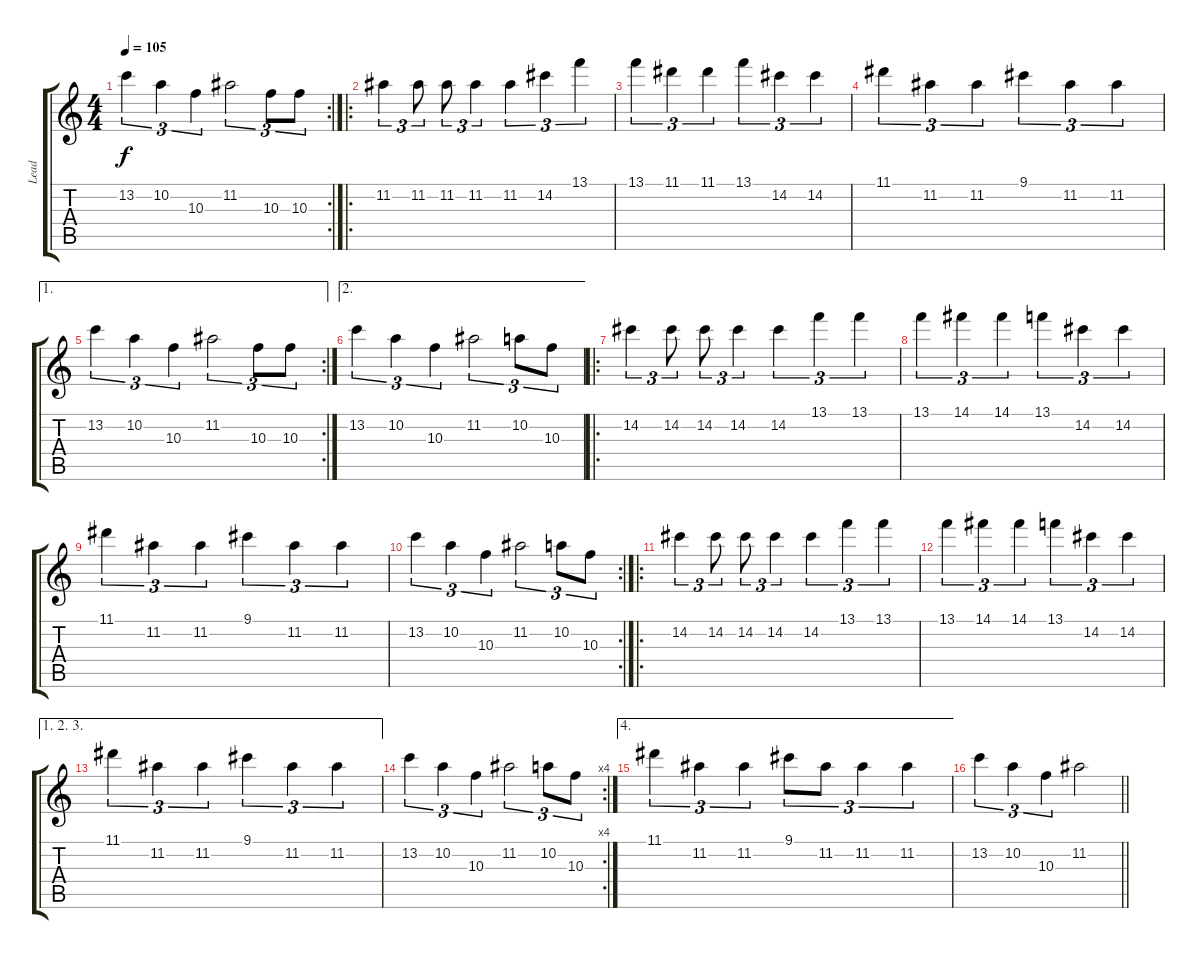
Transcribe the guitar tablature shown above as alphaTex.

\track ("Lead" "Lead") {instrument distortionguitar}
\staff {score tabs}
\tuning (E4 B3 G3 D3 A2 E2) {hide}
\rc 2
\ts (4 4)
\tempo 105
\clef g2
\ks c
13.2.4{tu (3 2) dy f} 10.2.4{tu (3 2)} 10.3.4{tu (3 2)} 11.2.2{tu (3 2)} 10.3.8{tu (3 2)} 10.3.8{tu (3 2)} |
\ro
11.2.4{tu (3 2)} 11.2.8{tu (3 2)} 11.2.8{tu (3 2)} 11.2.4{tu (3 2)} 11.2.4{tu (3 2)} 14.2.4{tu (3 2)} 13.1.4{tu (3 2)} |
13.1.4{tu (3 2)} 11.1.4{tu (3 2)} 11.1.4{tu (3 2)} 13.1.4{tu (3 2)} 14.2.4{tu (3 2)} 14.2.4{tu (3 2)} |
11.1.4{tu (3 2)} 11.2.4{tu (3 2)} 11.2.4{tu (3 2)} 9.1.4{tu (3 2)} 11.2.4{tu (3 2)} 11.2.4{tu (3 2)} |
\ae 1
\rc 2
13.2.4{tu (3 2)} 10.2.4{tu (3 2)} 10.3.4{tu (3 2)} 11.2.2{tu (3 2)} 10.3.8{tu (3 2)} 10.3.8{tu (3 2)} |
\ae 2
13.2.4{tu (3 2)} 10.2.4{tu (3 2)} 10.3.4{tu (3 2)} 11.2.2{tu (3 2)} 10.2.8{tu (3 2)} 10.3.8{tu (3 2)} |
\ro
14.2.4{tu (3 2)} 14.2.8{tu (3 2)} 14.2.8{tu (3 2)} 14.2.4{tu (3 2)} 14.2.4{tu (3 2)} 13.1.4{tu (3 2)} 13.1.4{tu (3 2)} |
13.1.4{tu (3 2)} 14.1.4{tu (3 2)} 14.1.4{tu (3 2)} 13.1.4{tu (3 2)} 14.2.4{tu (3 2)} 14.2.4{tu (3 2)} |
11.1.4{tu (3 2)} 11.2.4{tu (3 2)} 11.2.4{tu (3 2)} 9.1.4{tu (3 2)} 11.2.4{tu (3 2)} 11.2.4{tu (3 2)} |
\rc 2
13.2.4{tu (3 2)} 10.2.4{tu (3 2)} 10.3.4{tu (3 2)} 11.2.2{tu (3 2)} 10.2.8{tu (3 2)} 10.3.8{tu (3 2)} |
\ro
14.2.4{tu (3 2)} 14.2.8{tu (3 2)} 14.2.8{tu (3 2)} 14.2.4{tu (3 2)} 14.2.4{tu (3 2)} 13.1.4{tu (3 2)} 13.1.4{tu (3 2)} |
13.1.4{tu (3 2)} 14.1.4{tu (3 2)} 14.1.4{tu (3 2)} 13.1.4{tu (3 2)} 14.2.4{tu (3 2)} 14.2.4{tu (3 2)} |
\ae (1 2 3)
11.1.4{tu (3 2)} 11.2.4{tu (3 2)} 11.2.4{tu (3 2)} 9.1.4{tu (3 2)} 11.2.4{tu (3 2)} 11.2.4{tu (3 2)} |
\rc 4
13.2.4{tu (3 2)} 10.2.4{tu (3 2)} 10.3.4{tu (3 2)} 11.2.2{tu (3 2)} 10.2.8{tu (3 2)} 10.3.8{tu (3 2)} |
\ae 4
11.1.4{tu (3 2)} 11.2.4{tu (3 2)} 11.2.4{tu (3 2)} 9.1.8{tu (3 2)} 11.2.8{tu (3 2)} 11.2.4{tu (3 2)} 11.2.4{tu (3 2)} |
\barLineRight lightlight
13.2.4{tu (3 2)} 10.2.4{tu (3 2)} 10.3.4{tu (3 2)} 11.2.2
